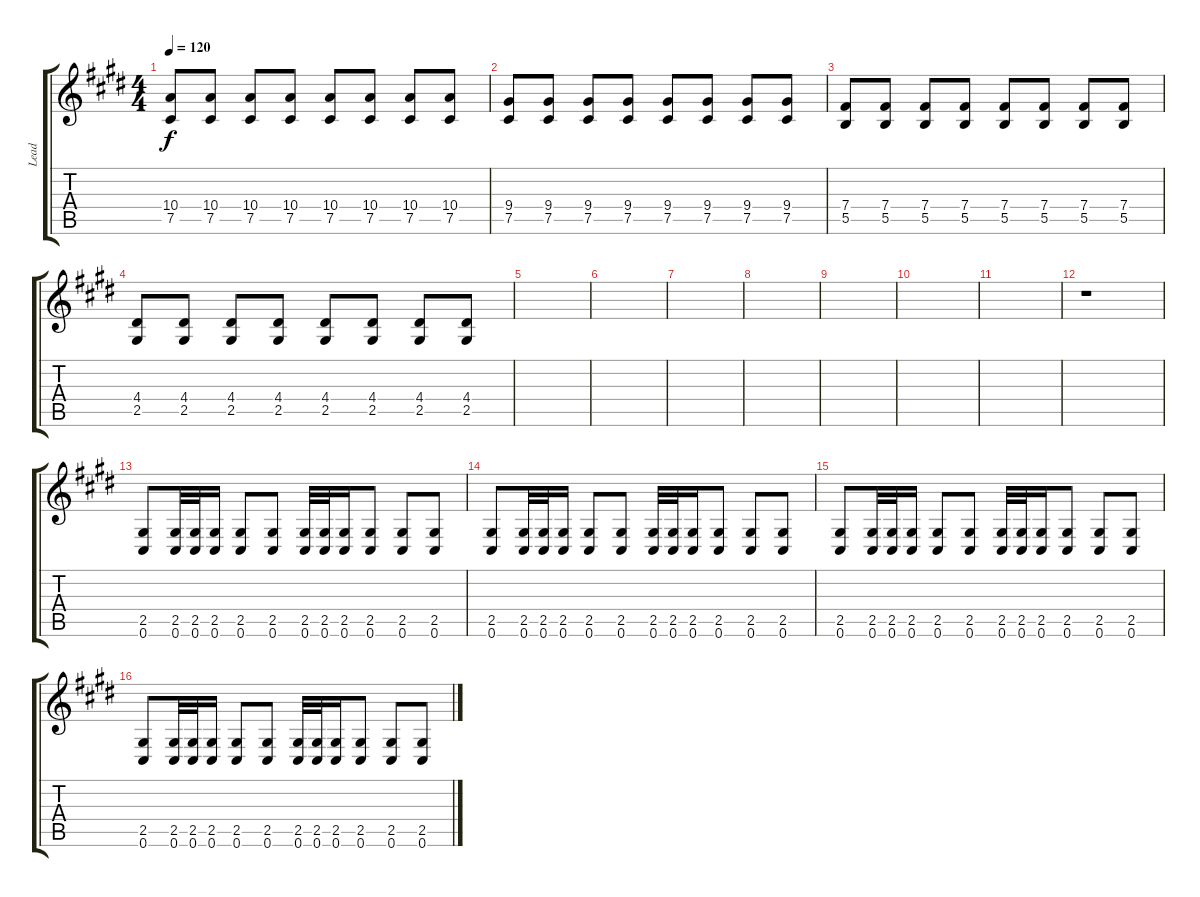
\track ("Lead" "Lead") {instrument overdrivenguitar}
\staff {score tabs}
\tuning (Db4 Ab3 E3 B2 Gb2 Db2) {hide}
\ts (4 4)
\tempo 120
\clef g2
\ks c#minor
(10.4 7.5).8{dy f} (10.4 7.5).8 (10.4 7.5).8 (10.4 7.5).8 (10.4 7.5).8 (10.4 7.5).8 (10.4 7.5).8 (10.4 7.5).8 |
(9.4 7.5).8 (9.4 7.5).8 (9.4 7.5).8 (9.4 7.5).8 (9.4 7.5).8 (9.4 7.5).8 (9.4 7.5).8 (9.4 7.5).8 |
(7.4 5.5).8 (7.4 5.5).8 (7.4 5.5).8 (7.4 5.5).8 (7.4 5.5).8 (7.4 5.5).8 (7.4 5.5).8 (7.4 5.5).8 |
(4.4 2.5).8 (4.4 2.5).8 (4.4 2.5).8 (4.4 2.5).8 (4.4 2.5).8 (4.4 2.5).8 (4.4 2.5).8 (4.4 2.5).8 |
|
|
|
|
|
|
|
r.1{volume 0} |
(2.5 0.6).8{volume 8} (2.5 0.6).32 (2.5 0.6).32 (2.5 0.6).16 (2.5 0.6).8 (2.5 0.6).8 (2.5 0.6).32 (2.5 0.6).32 (2.5 0.6).16 (2.5 0.6).8 (2.5 0.6).8 (2.5 0.6).8 |
(2.5 0.6).8 (2.5 0.6).32 (2.5 0.6).32 (2.5 0.6).16 (2.5 0.6).8 (2.5 0.6).8 (2.5 0.6).32 (2.5 0.6).32 (2.5 0.6).16 (2.5 0.6).8 (2.5 0.6).8 (2.5 0.6).8 |
(2.5 0.6).8 (2.5 0.6).32 (2.5 0.6).32 (2.5 0.6).16 (2.5 0.6).8 (2.5 0.6).8 (2.5 0.6).32 (2.5 0.6).32 (2.5 0.6).16 (2.5 0.6).8 (2.5 0.6).8 (2.5 0.6).8 |
(2.5 0.6).8 (2.5 0.6).32 (2.5 0.6).32 (2.5 0.6).16 (2.5 0.6).8 (2.5 0.6).8 (2.5 0.6).32 (2.5 0.6).32 (2.5 0.6).16 (2.5 0.6).8 (2.5 0.6).8 (2.5 0.6).8
